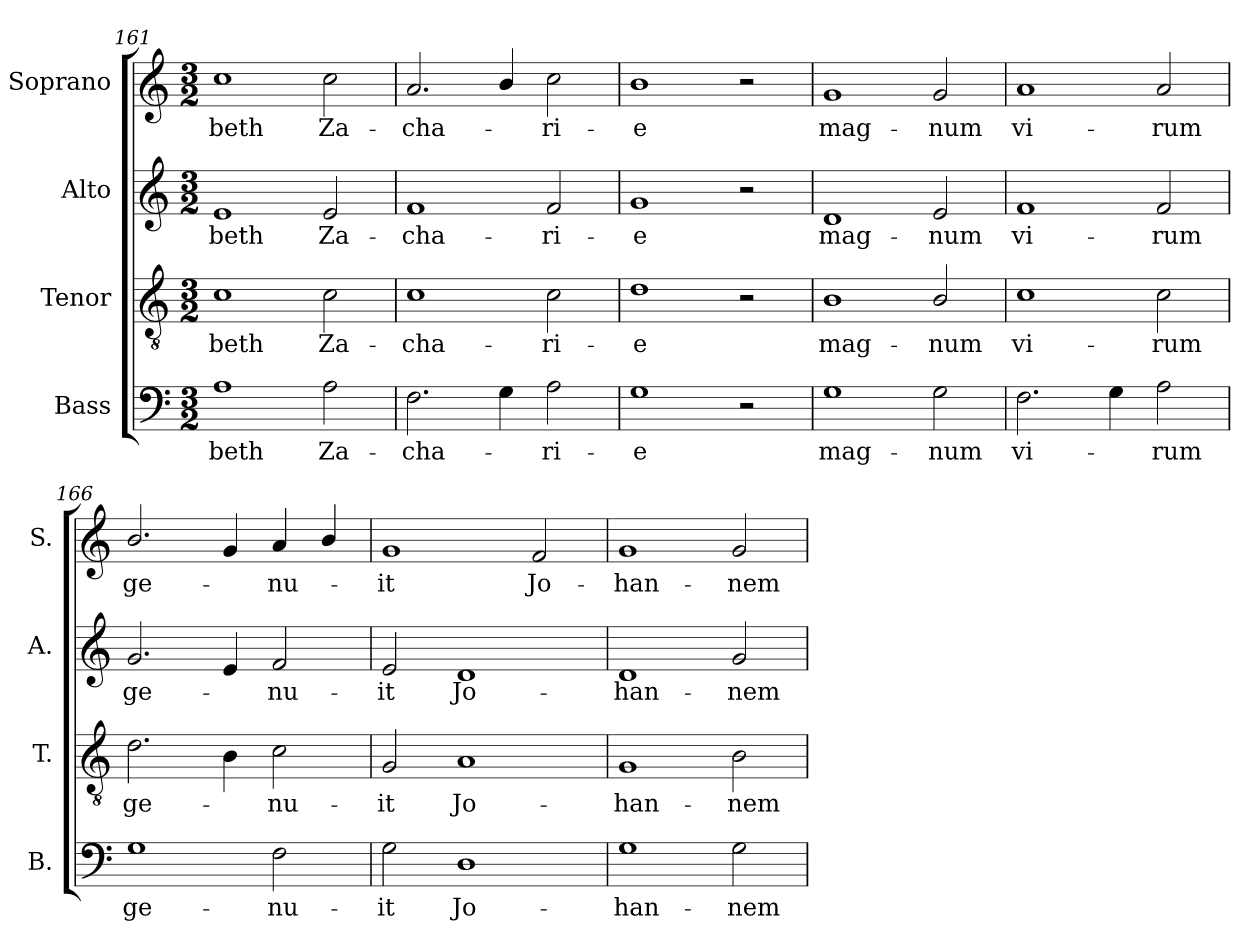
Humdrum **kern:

**kern	**text	**kern	**text	**kern	**text	**kern	**text
*part4	*part4	*part3	*part3	*part2	*part2	*part1	*part1
*staff4	*staff4	*staff3	*staff3	*staff2	*staff2	*staff1	*staff1
*I"Bass	*	*I"Tenor	*	*I"Alto	*	*I"Soprano	*
*I'B.	*	*I'T.	*	*I'A.	*	*I'S.	*
*clefF4	*	*clefGv2	*	*clefG2	*	*clefG2	*
*	*	*ITrd7c12	*	*	*	*	*
*k[]	*	*k[]	*	*k[]	*	*k[]	*
*C:	*	*C:	*	*C:	*	*C:	*
*M3/2	*	*M3/2	*	*M3/2	*	*M3/2	*
=161	=161	=161	=161	=161	=161	=161	=161
!	!LO:LY:b:color=#000000	!	!	!	!	!	!
!	!	!	!LO:LY:b:color=#000000	!	!	!	!
!	!	!	!	!	!LO:LY:b:color=#000000	!	!
!	!	!	!	!	!	!	!LO:LY:b:color=#000000
1Ai	-beth	1Ci	-beth	1ei	-beth	1cci	-beth
!	!LO:LY:b:color=#000000	!	!	!	!	!	!
!	!	!	!LO:LY:b:color=#000000	!	!	!	!
!	!	!	!	!	!LO:LY:b:color=#000000	!	!
!	!	!	!	!	!	!	!LO:LY:b:color=#000000
2Ai\	Za-	2Ci\	Za-	2ei/	Za-	2cci\	Za-
=162	=162	=162	=162	=162	=162	=162	=162
!	!LO:LY:b:color=#000000	!	!	!	!	!	!
!	!	!	!LO:LY:b:color=#000000	!	!	!	!
!	!	!	!	!	!LO:LY:b:color=#000000	!	!
!	!	!	!	!	!	!	!LO:LY:b:color=#000000
2.Fi\	-cha-	1Ci	-cha-	1fi	-cha-	2.ai/	-cha-
4Gi\	.	.	.	.	.	4bi/	.
!	!LO:LY:b:color=#000000	!	!	!	!	!	!
!	!	!	!LO:LY:b:color=#000000	!	!	!	!
!	!	!	!	!	!LO:LY:b:color=#000000	!	!
!	!	!	!	!	!	!	!LO:LY:b:color=#000000
2Ai\	-ri-	2Ci\	-ri-	2fi/	-ri-	2cci\	-ri-
=163	=163	=163	=163	=163	=163	=163	=163
!	!LO:LY:b:color=#000000	!	!	!	!	!	!
!	!	!	!LO:LY:b:color=#000000	!	!	!	!
!	!	!	!	!	!LO:LY:b:color=#000000	!	!
!	!	!	!	!	!	!	!LO:LY:b:color=#000000
1Gi	-e	1Di	-e	1gi	-e	1bi	-e
2r	.	2r	.	2r	.	2r	.
=164	=164	=164	=164	=164	=164	=164	=164
!	!LO:LY:b:color=#000000	!	!	!	!	!	!
!	!	!	!LO:LY:b:color=#000000	!	!	!	!
!	!	!	!	!	!LO:LY:b:color=#000000	!	!
!	!	!	!	!	!	!	!LO:LY:b:color=#000000
1Gi	mag-	1BBi	mag-	1di	mag-	1gi	mag-
!	!LO:LY:b:color=#000000	!	!	!	!	!	!
!	!	!	!LO:LY:b:color=#000000	!	!	!	!
!	!	!	!	!	!LO:LY:b:color=#000000	!	!
!	!	!	!	!	!	!	!LO:LY:b:color=#000000
2Gi\	-num	2BBi/	-num	2ei/	-num	2gi/	-num
!!LO:LB:g=z
=165	=165	=165	=165	=165	=165	=165	=165
!	!LO:LY:b:color=#000000	!	!	!	!	!	!
!	!	!	!LO:LY:b:color=#000000	!	!	!	!
!	!	!	!	!	!LO:LY:b:color=#000000	!	!
!	!	!	!	!	!	!	!LO:LY:b:color=#000000
2.Fi\	vi-	1Ci	vi-	1fi	vi-	1ai	vi-
4Gi\	.	.	.	.	.	.	.
!	!LO:LY:b:color=#000000	!	!	!	!	!	!
!	!	!	!LO:LY:b:color=#000000	!	!	!	!
!	!	!	!	!	!LO:LY:b:color=#000000	!	!
!	!	!	!	!	!	!	!LO:LY:b:color=#000000
2Ai\	-rum	2Ci\	-rum	2fi/	-rum	2ai/	-rum
=166	=166	=166	=166	=166	=166	=166	=166
!	!LO:LY:b:color=#000000	!	!	!	!	!	!
!	!	!	!LO:LY:b:color=#000000	!	!	!	!
!	!	!	!	!	!LO:LY:b:color=#000000	!	!
!	!	!	!	!	!	!	!LO:LY:b:color=#000000
1Gi	ge-	2.Di\	ge-	2.gi/	ge-	2.bi/	ge-
.	.	4BBi\	.	4ei/	.	4gi/	.
!	!LO:LY:b:color=#000000	!	!	!	!	!	!
!	!	!	!LO:LY:b:color=#000000	!	!	!	!
!	!	!	!	!	!LO:LY:b:color=#000000	!	!
!	!	!	!	!	!	!	!LO:LY:b:color=#000000
2Fi\	-nu-	2Ci\	-nu-	2fi/	-nu-	4ai/	-nu-
.	.	.	.	.	.	4bi/	.
=167	=167	=167	=167	=167	=167	=167	=167
!	!LO:LY:b:color=#000000	!	!	!	!	!	!
!	!	!	!LO:LY:b:color=#000000	!	!	!	!
!	!	!	!	!	!LO:LY:b:color=#000000	!	!
!	!	!	!	!	!	!	!LO:LY:b:color=#000000
2Gi\	-it	2GGi/	-it	2ei/	-it	1gi	-it
!	!LO:LY:b:color=#000000	!	!	!	!	!	!
!	!	!	!LO:LY:b:color=#000000	!	!	!	!
!	!	!	!	!	!LO:LY:b:color=#000000	!	!
1Di	Jo-	1AAi	Jo-	1di	Jo-	.	.
!	!	!	!	!	!	!	!LO:LY:b:color=#000000
.	.	.	.	.	.	2fi/	Jo-
=168	=168	=168	=168	=168	=168	=168	=168
!	!LO:LY:b:color=#000000	!	!	!	!	!	!
!	!	!	!LO:LY:b:color=#000000	!	!	!	!
!	!	!	!	!	!LO:LY:b:color=#000000	!	!
!	!	!	!	!	!	!	!LO:LY:b:color=#000000
1Gi	-han-	1GGi	-han-	1di	-han-	1gi	-han-
!	!LO:LY:b:color=#000000	!	!	!	!	!	!
!	!	!	!LO:LY:b:color=#000000	!	!	!	!
!	!	!	!	!	!LO:LY:b:color=#000000	!	!
!	!	!	!	!	!	!	!LO:LY:b:color=#000000
2Gi\	-nem	2BBi\	-nem	2gi/	-nem	2gi/	-nem
=	=	=	=	=	=	=	=
*-	*-	*-	*-	*-	*-	*-	*-
